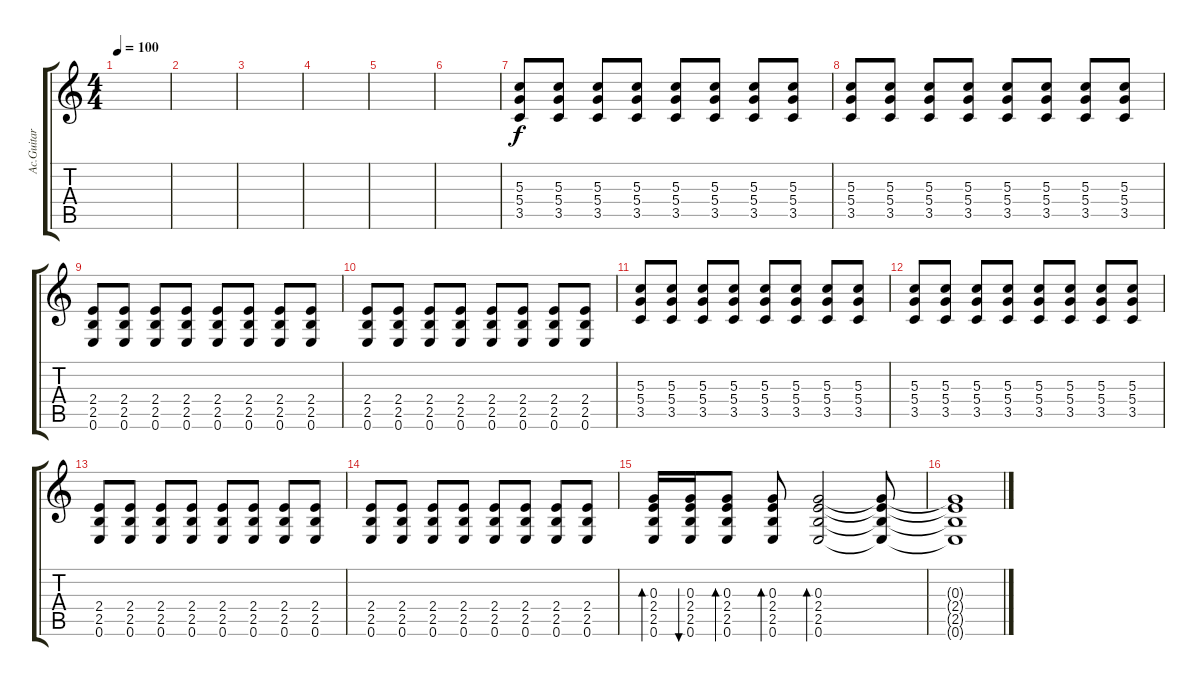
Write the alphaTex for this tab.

\track ("Ac.Guitar" "Ac.Guitar") {instrument acousticguitarsteel}
\staff {score tabs}
\tuning (E4 B3 G3 D3 A2 E2) {hide}
\ts (4 4)
\tempo 100
\clef g2
\ks c
|
|
|
|
|
|
(5.3 5.4 3.5).8{instrument distortionguitar} (5.3 5.4 3.5).8 (5.3 5.4 3.5).8 (5.3 5.4 3.5).8 (5.3 5.4 3.5).8 (5.3 5.4 3.5).8 (5.3 5.4 3.5).8 (5.3 5.4 3.5).8 |
(5.3 5.4 3.5).8{instrument distortionguitar} (5.3 5.4 3.5).8 (5.3 5.4 3.5).8 (5.3 5.4 3.5).8 (5.3 5.4 3.5).8 (5.3 5.4 3.5).8 (5.3 5.4 3.5).8 (5.3 5.4 3.5).8 |
(2.4 2.5 0.6).8{instrument distortionguitar} (2.4 2.5 0.6).8 (2.4 2.5 0.6).8 (2.4 2.5 0.6).8 (2.4 2.5 0.6).8 (2.4 2.5 0.6).8 (2.4 2.5 0.6).8 (2.4 2.5 0.6).8 |
(2.4 2.5 0.6).8{instrument distortionguitar} (2.4 2.5 0.6).8 (2.4 2.5 0.6).8 (2.4 2.5 0.6).8 (2.4 2.5 0.6).8 (2.4 2.5 0.6).8 (2.4 2.5 0.6).8 (2.4 2.5 0.6).8 |
(5.3 5.4 3.5).8{instrument distortionguitar} (5.3 5.4 3.5).8 (5.3 5.4 3.5).8 (5.3 5.4 3.5).8 (5.3 5.4 3.5).8 (5.3 5.4 3.5).8 (5.3 5.4 3.5).8 (5.3 5.4 3.5).8 |
(5.3 5.4 3.5).8{instrument distortionguitar} (5.3 5.4 3.5).8 (5.3 5.4 3.5).8 (5.3 5.4 3.5).8 (5.3 5.4 3.5).8 (5.3 5.4 3.5).8 (5.3 5.4 3.5).8 (5.3 5.4 3.5).8 |
(2.4 2.5 0.6).8{instrument distortionguitar} (2.4 2.5 0.6).8 (2.4 2.5 0.6).8 (2.4 2.5 0.6).8 (2.4 2.5 0.6).8 (2.4 2.5 0.6).8 (2.4 2.5 0.6).8 (2.4 2.5 0.6).8 |
(2.4 2.5 0.6).8{instrument distortionguitar} (2.4 2.5 0.6).8 (2.4 2.5 0.6).8 (2.4 2.5 0.6).8 (2.4 2.5 0.6).8 (2.4 2.5 0.6).8 (2.4 2.5 0.6).8 (2.4 2.5 0.6).8 |
(0.3 2.4 2.5 0.6).16{bd 30 volume 12 instrument acousticguitarsteel} (0.3 2.4 2.5 0.6).16{bu 30} (0.3 2.4 2.5 0.6).8{bd 30} (0.3 2.4 2.5 0.6).8{bd 30} (0.3 2.4 2.5 0.6).2{bd 30} (0.3{t} 2.4{t} 2.5{t} 0.6{t}).8 |
(0.3{t} 2.4{t} 2.5{t} 0.6{t}).1
